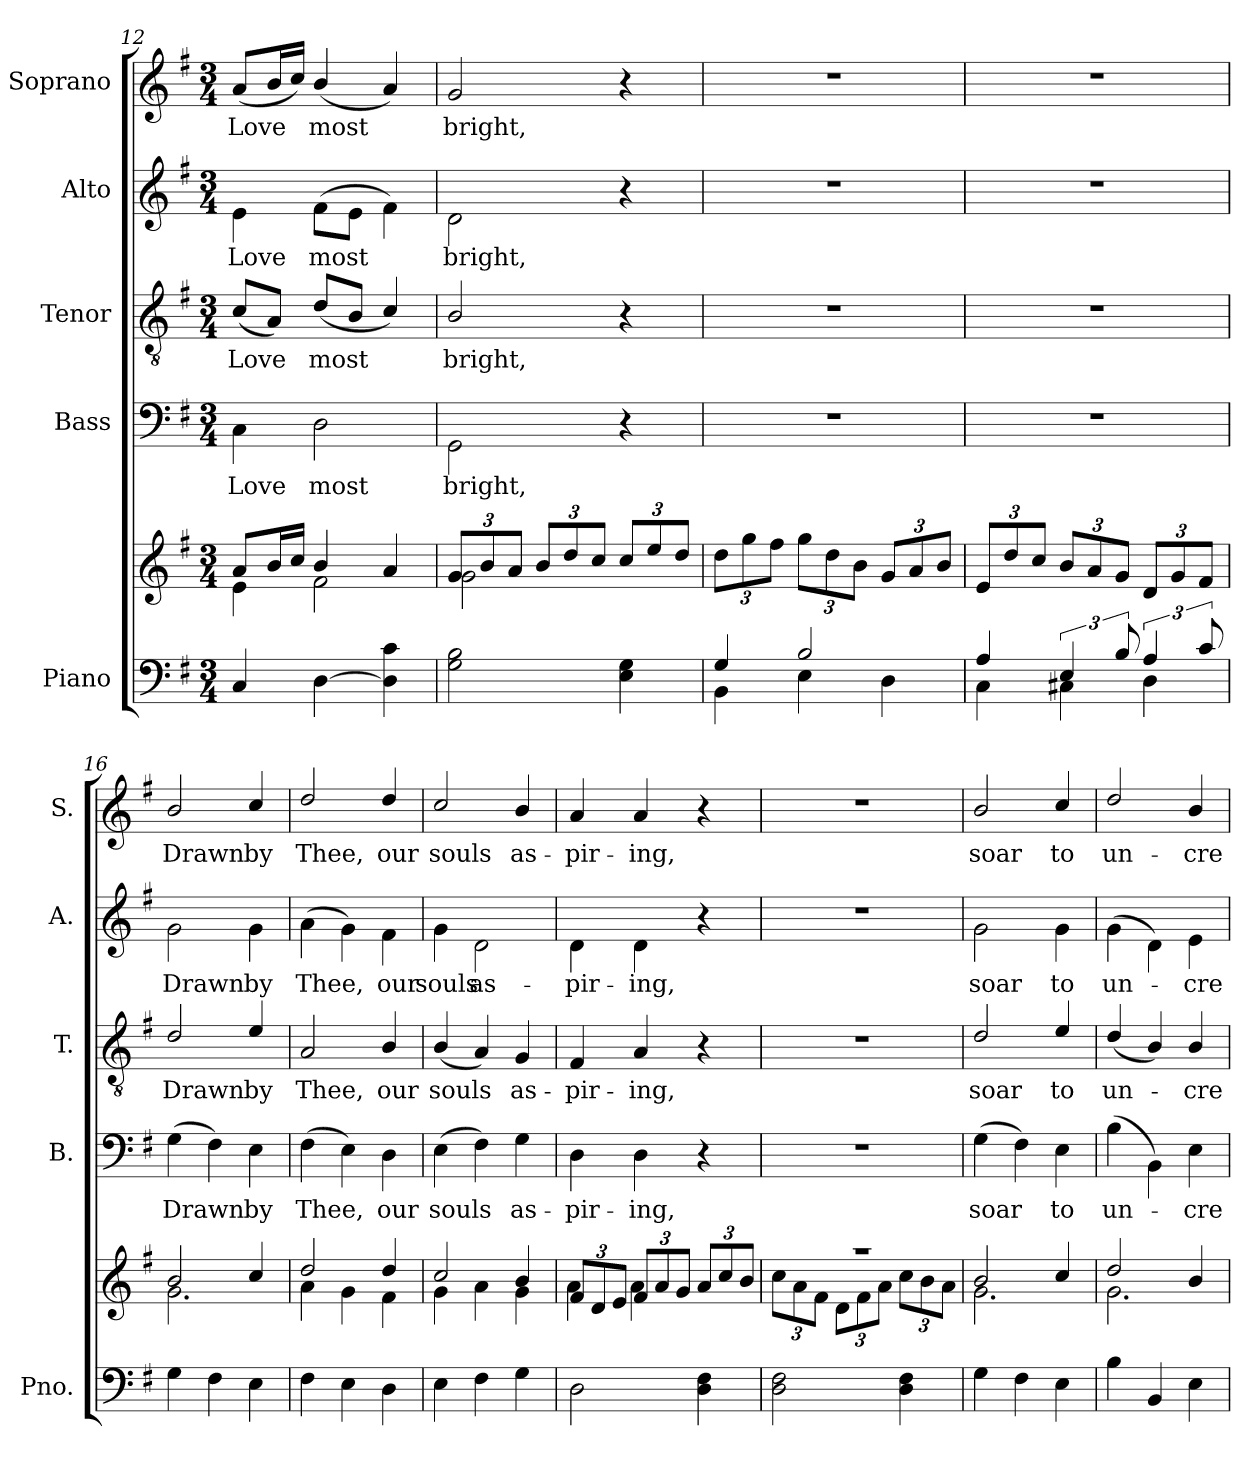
**kern	**kern	**kern	**text	**kern	**text	**kern	**text	**kern	**text
*part5	*part5	*part4	*part4	*part3	*part3	*part2	*part2	*part1	*part1
*staff6	*staff5	*staff4	*staff4	*staff3	*staff3	*staff2	*staff2	*staff1	*staff1
*I"Piano	*	*I"Bass	*	*I"Tenor	*	*I"Alto	*	*I"Soprano	*
*I'Pno.	*	*I'B.	*	*I'T.	*	*I'A.	*	*I'S.	*
*clefF4	*clefG2	*clefF4	*	*clefGv2	*	*clefG2	*	*clefG2	*
*k[f#]	*k[f#]	*k[f#]	*	*k[f#]	*	*k[f#]	*	*k[f#]	*
*G:	*G:	*G:	*	*G:	*	*G:	*	*G:	*
*M3/4	*M3/4	*M3/4	*	*M3/4	*	*M3/4	*	*M3/4	*
=12	=12	=12	=12	=12	=12	=12	=12	=12	=12
*	*^	*	*	*	*	*	*	*	*
!	!	!	!	!LO:LY:b	!	!LO:LY:b	!	!LO:LY:b	!	!LO:LY:b
4C/	8a/L	4e\	4C\	Love	(<8c/L	Love	4e\	Love	(<8a/L	Love
.	16b/L	.	.	.	8A/J)	.	.	.	16b/L	.
.	16cc/JJ	.	.	.	.	.	.	.	16cc/JJ)	.
!	!	!	!	!LO:LY:b	!	!LO:LY:b	!	!LO:LY:b	!	!LO:LY:b
[4D\	4b/	2f#\	2D\	most	(<8d/L	most	(>8f#\L	most	(<4b/	most
.	.	.	.	.	8B/J	.	8e\J	.	.	.
4D\] 4c\	4a/	.	.	.	4c/)	.	4f#\)	.	4a/)	.
=13	=13	=13	=13	=13	=13	=13	=13	=13	=13	=13
*	*Xbrackettup	*	*	*	*	*	*	*	*	*
!	!	!	!	!LO:LY:b	!	!LO:LY:b	!	!LO:LY:b	!	!LO:LY:b
2G\ 2B\	12g/L	2g\	2GG\	bright,	2B/	bright,	2d\	bright,	2g/	bright,
.	12b/	.	.	.	.	.	.	.	.	.
.	12a/J	.	.	.	.	.	.	.	.	.
.	12b/L	.	.	.	.	.	.	.	.	.
.	12dd/	.	.	.	.	.	.	.	.	.
.	12cc/J	.	.	.	.	.	.	.	.	.
4E\ 4G\	12cc/L	4ryy	4r	.	4r	.	4r	.	4r	.
.	12ee/	.	.	.	.	.	.	.	.	.
.	12dd/J	.	.	.	.	.	.	.	.	.
*	*v	*v	*	*	*	*	*	*	*	*
!!LO:PB:g=z
=14	=14	=14	=14	=14	=14	=14	=14	=14	=14
*^	*	*	*	*	*	*	*	*	*
4G/	4BB\	12dd\L	2.r	.	2.r	.	2.r	.	2.r	.
.	.	12gg\	.	.	.	.	.	.	.	.
.	.	12ff#\J	.	.	.	.	.	.	.	.
2B/	4E\	12gg\L	.	.	.	.	.	.	.	.
.	.	12dd\	.	.	.	.	.	.	.	.
.	.	12b\J	.	.	.	.	.	.	.	.
.	4D\	12g/L	.	.	.	.	.	.	.	.
.	.	12a/	.	.	.	.	.	.	.	.
.	.	12b/J	.	.	.	.	.	.	.	.
=15	=15	=15	=15	=15	=15	=15	=15	=15	=15	=15
4A/	4C\	12e/L	2.r	.	2.r	.	2.r	.	2.r	.
.	.	12dd/	.	.	.	.	.	.	.	.
.	.	12cc/J	.	.	.	.	.	.	.	.
6E/	4C#X\	12b/L	.	.	.	.	.	.	.	.
.	.	12a/	.	.	.	.	.	.	.	.
12B/	.	12g/J	.	.	.	.	.	.	.	.
6A/	4D\	12d/L	.	.	.	.	.	.	.	.
.	.	12g/	.	.	.	.	.	.	.	.
12c/	.	12f#/J	.	.	.	.	.	.	.	.
*v	*v	*	*	*	*	*	*	*	*	*
=16	=16	=16	=16	=16	=16	=16	=16	=16	=16
*	*^	*	*	*	*	*	*	*	*
!	!	!	!	!LO:LY:b	!	!LO:LY:b	!	!LO:LY:b	!	!LO:LY:b
4G\	2b/	2.g\	(>4G\	Drawn	2d/	Drawn	2g\	Drawn	2b/	Drawn
4F#\	.	.	4F#\)	.	.	.	.	.	.	.
!	!	!	!	!LO:LY:b	!	!LO:LY:b	!	!LO:LY:b	!	!LO:LY:b
4E\	4cc/	.	4E\	by	4e/	by	4g\	by	4cc/	by
=17	=17	=17	=17	=17	=17	=17	=17	=17	=17	=17
!	!	!	!	!LO:LY:b	!	!LO:LY:b	!	!LO:LY:b	!	!LO:LY:b
4F#\	2dd/	4a\	(>4F#\	Thee,	2A/	Thee,	(>4a\	Thee,	2dd/	Thee,
4E\	.	4g\	4E\)	.	.	.	4g\)	.	.	.
!	!	!	!	!LO:LY:b	!	!LO:LY:b	!	!LO:LY:b	!	!LO:LY:b
4D\	4dd/	4f#\	4D\	our	4B/	our	4f#\	our	4dd/	our
=18	=18	=18	=18	=18	=18	=18	=18	=18	=18	=18
!	!	!	!	!LO:LY:b	!	!LO:LY:b	!	!LO:LY:b	!	!LO:LY:b
4E\	2cc/	4g\	(>4E\	souls	(<4B/	souls	4g\	souls	2cc/	souls
!	!	!	!	!	!	!	!	!LO:LY:b	!	!
4F#\	.	4a\	4F#\)	.	4A/)	.	2d\	as-	.	.
!	!	!	!	!LO:LY:b	!	!LO:LY:b	!	!	!	!LO:LY:b
4G\	4b/	4g\	4G\	as-	4G/	as-	.	.	4b/	as-
=19	=19	=19	=19	=19	=19	=19	=19	=19	=19	=19
!	!	!	!	!LO:LY:b	!	!LO:LY:b	!	!LO:LY:b	!	!LO:LY:b
2D\	12f#/L	4a\	4D\	-pir-	4F#/	-pir-	4d\	-pir-	4a/	-pir-
.	12d/	.	.	.	.	.	.	.	.	.
.	12e/J	.	.	.	.	.	.	.	.	.
!	!	!	!	!LO:LY:b	!	!LO:LY:b	!	!LO:LY:b	!	!LO:LY:b
.	12f#/L	4a\	4D\	-ing,	4A/	-ing,	4d\	-ing,	4a/	-ing,
.	12a/	.	.	.	.	.	.	.	.	.
.	12g/J	.	.	.	.	.	.	.	.	.
4D\ 4F#\	12a/L	4ryy	4r	.	4r	.	4r	.	4r	.
.	12cc/	.	.	.	.	.	.	.	.	.
.	12b/J	.	.	.	.	.	.	.	.	.
!!LO:LB:g=z
=20	=20	=20	=20	=20	=20	=20	=20	=20	=20	=20
2D\ 2F#\	2.r	12cc\L	2.r	.	2.r	.	2.r	.	2.r	.
.	.	12a\	.	.	.	.	.	.	.	.
.	.	12f#\J	.	.	.	.	.	.	.	.
.	.	12d\L	.	.	.	.	.	.	.	.
.	.	12f#\	.	.	.	.	.	.	.	.
.	.	12a\J	.	.	.	.	.	.	.	.
4D\ 4F#\	.	12cc\L	.	.	.	.	.	.	.	.
.	.	12b\	.	.	.	.	.	.	.	.
.	.	12a\J	.	.	.	.	.	.	.	.
=21	=21	=21	=21	=21	=21	=21	=21	=21	=21	=21
!	!	!	!	!LO:LY:b	!	!LO:LY:b	!	!LO:LY:b	!	!LO:LY:b
4G\	2b/	2.g\	(>4G\	soar	2d/	soar	2g\	soar	2b/	soar
4F#\	.	.	4F#\)	.	.	.	.	.	.	.
!	!	!	!	!LO:LY:b	!	!LO:LY:b	!	!LO:LY:b	!	!LO:LY:b
4E\	4cc/	.	4E\	to	4e/	to	4g\	to	4cc/	to
=22	=22	=22	=22	=22	=22	=22	=22	=22	=22	=22
!	!	!	!	!LO:LY:b	!	!LO:LY:b	!	!LO:LY:b	!	!LO:LY:b
4B\	2dd/	2.g\	(>4B\	un-	(<4d/	un-	(>4g\	un-	2dd/	un-
4BB/	.	.	4BB\)	.	4B/)	.	4d\)	.	.	.
!	!	!	!	!LO:LY:b	!	!LO:LY:b	!	!LO:LY:b	!	!LO:LY:b
4E\	4b/	.	4E\	-cre-	4B/	-cre-	4e\	-cre-	4b/	-cre-
*	*v	*v	*	*	*	*	*	*	*	*
=	=	=	=	=	=	=	=	=	=
*-	*-	*-	*-	*-	*-	*-	*-	*-	*-
